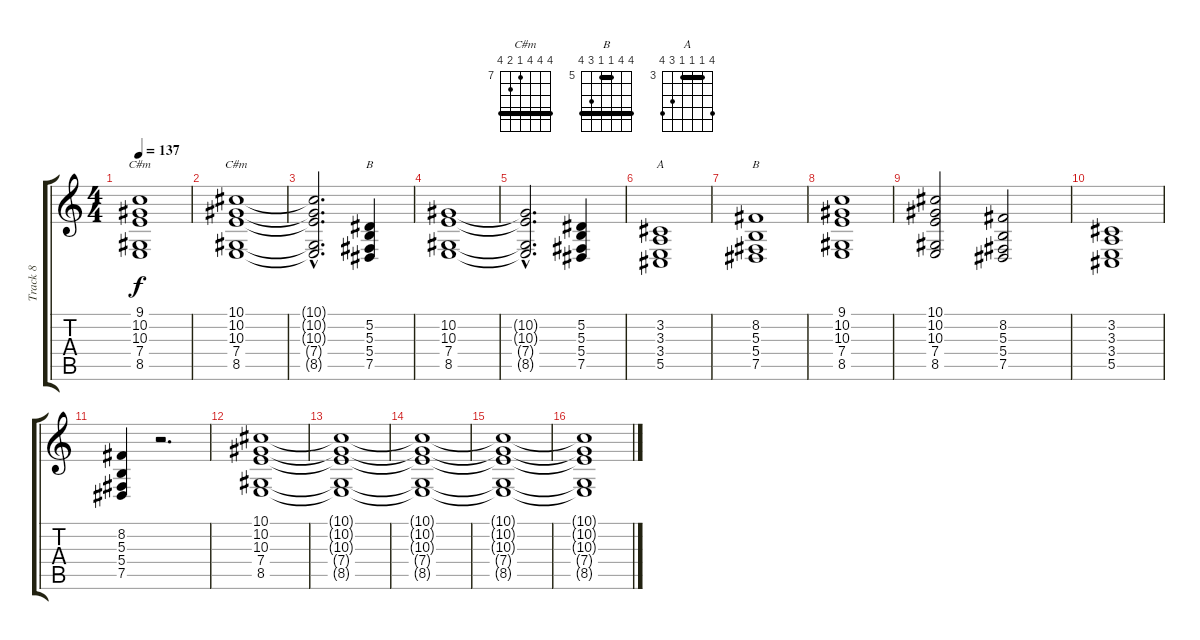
\track ("Track 8" "Track 8") {instrument stringensemble1}
\staff {score tabs}
\tuning (Eb4 Bb3 Gb3 Db3 Ab2 Eb2) {hide}
\chord ("C#m" 5 6 7 7 5 x) {firstfret 5 barre 5}
\chord ("C#m" 10 10 10 7 8 10) {firstfret 7 barre 10}
\chord ("B" 8 5 5 5 7 8) {firstfret 5 barre 5}
\chord ("A" 6 3 3 3 5 6) {firstfret 3 barre 3}
\chord ("B" 8 8 5 5 7 8) {firstfret 5 barre (5 8)}
\ts (4 4)
\tempo 137
\clef g2
\ks c
(9.1 10.2 10.3 7.4 8.5).1{ch "C#m" dy f} |
(10.1 10.2 10.3 7.4 8.5).1{ch "C#m"} |
(10.1{hac t} 10.2{hac t} 10.3{hac t} 7.4{hac t} 8.5{hac t}).2{d} (5.2 5.3 5.4 7.5).4{ch "B"} |
(10.2 10.3 7.4 8.5).1 |
(10.2{hac t} 10.3{hac t} 7.4{hac t} 8.5{hac t}).2{d} (5.2 5.3 5.4 7.5).4 |
(3.2 3.3 3.4 5.5).1{ch "A"} |
(8.2 5.3 5.4 7.5).1{ch "B"} |
(9.1 10.2 10.3 7.4 8.5).1 |
(10.1 10.2 10.3 7.4 8.5).2 (8.2 5.3 5.4 7.5).2 |
(3.2 3.3 3.4 5.5).1 |
(8.2 5.3 5.4 7.5).4 r.2{d} |
(10.1 10.2 10.3 7.4 8.5).1 |
(10.1{t} 10.2{t} 10.3{t} 7.4{t} 8.5{t}).1 |
(10.1{t} 10.2{t} 10.3{t} 7.4{t} 8.5{t}).1 |
(10.1{t} 10.2{t} 10.3{t} 7.4{t} 8.5{t}).1 |
(10.1{t} 10.2{t} 10.3{t} 7.4{t} 8.5{t}).1
